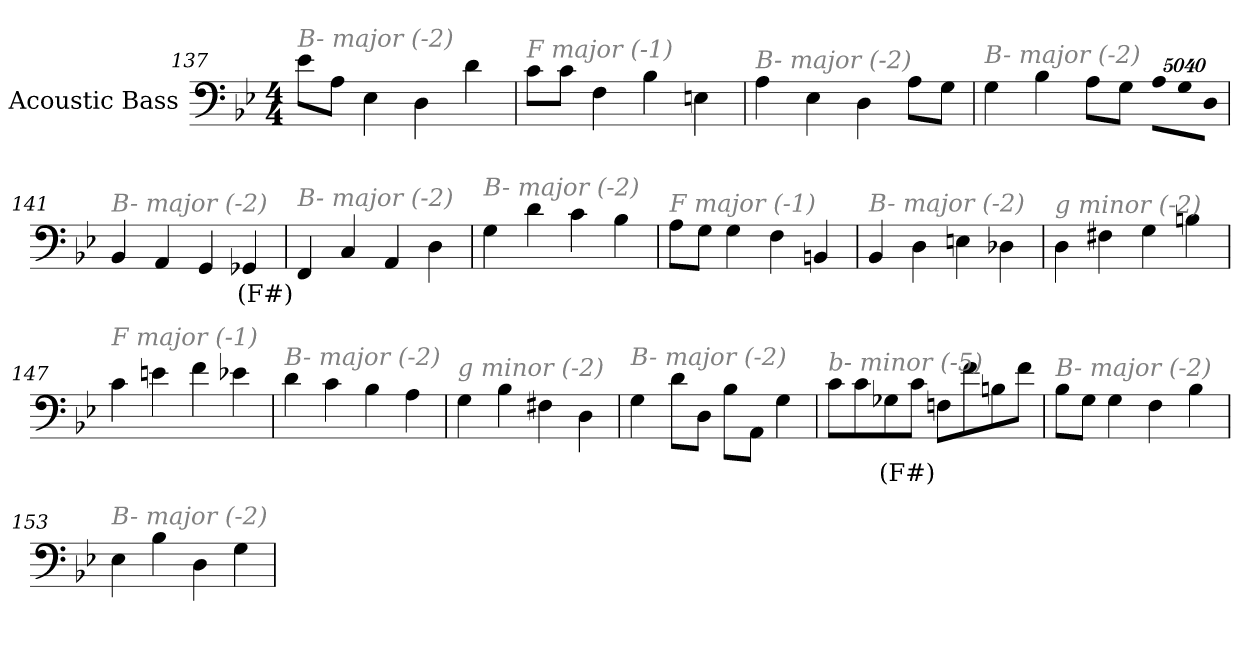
**kern	**text
*part1	*part1
*staff1	*staff1
*I"Acoustic Bass	*
*clefF4	*
*ITrd7c12	*
*k[b-e-]	*
*B-:	*
*M4/4	*
=137	=137
!LO:TX:i:color=#808080:t=B- major (-2)	!
8E-L	.
8AAJ	.
4EE-	.
4DD	.
4D	.
=138	=138
!LO:TX:i:color=#808080:t=F major (-1)	!
8CL	.
8CJ	.
4FF	.
4BB-	.
4EEn	.
=139	=139
!LO:TX:i:color=#808080:t=B- major (-2)	!
4AA	.
4EE-	.
4DD	.
8AAL	.
8GGJ	.
=140	=140
!LO:TX:i:color=#808080:t=B- major (-2)	!
4GG	.
4BB-	.
8AAL	.
8GGJ	.
!LO:N:vis=8	!
40320%3347AAL	.
!LO:N:vis=8	!
40320%3347GG	.
!LO:N:vis=8	!
40320%3347DDJ	.
=141	=141
!LO:TX:i:color=#808080:t=B- major (-2)	!
4BBB-	.
4AAA	.
4GGG	.
4GGG-Xi	(F#)
=142	=142
!LO:TX:i:color=#808080:t=B- major (-2)	!
4FFF	.
4CC	.
4AAA	.
4DD	.
=143	=143
!LO:TX:i:color=#808080:t=B- major (-2)	!
4GG	.
4D	.
4C	.
4BB-	.
=144	=144
!LO:TX:i:color=#808080:t=F major (-1)	!
8AAL	.
8GGJ	.
4GG	.
4FF	.
4BBBn	.
=145	=145
!LO:TX:i:color=#808080:t=B- major (-2)	!
4BBB-	.
4DD	.
4EEn	.
4DD-X	.
=146	=146
!LO:TX:i:color=#808080:t=g minor (-2)	!
4DD	.
4FF#X	.
4GG	.
4BBn	.
=147	=147
!LO:TX:i:color=#808080:t=F major (-1)	!
4C	.
4En	.
4F	.
4E-X	.
=148	=148
!LO:TX:i:color=#808080:t=B- major (-2)	!
4D	.
4C	.
4BB-	.
4AA	.
=149	=149
!LO:TX:i:color=#808080:t=g minor (-2)	!
4GG	.
4BB-	.
4FF#X	.
4DD	.
=150	=150
!LO:TX:i:color=#808080:t=B- major (-2)	!
4GG	.
8DL	.
8DDJ	.
8BB-L	.
8AAAJ	.
4GG	.
=151	=151
!LO:TX:i:color=#808080:t=b- minor (-5)	!
8CL	.
8C	.
8GG-Xi	(F#)
8CJ	.
8FFnL	.
8F	.
8BBn	.
8FJ	.
=152	=152
!LO:TX:i:color=#808080:t=B- major (-2)	!
8BB-L	.
8GGJ	.
4GG	.
4FF	.
4BB-	.
=153	=153
!LO:TX:i:color=#808080:t=B- major (-2)	!
4EE-	.
4BB-	.
4DD	.
4GG	.
=	=
*-	*-
